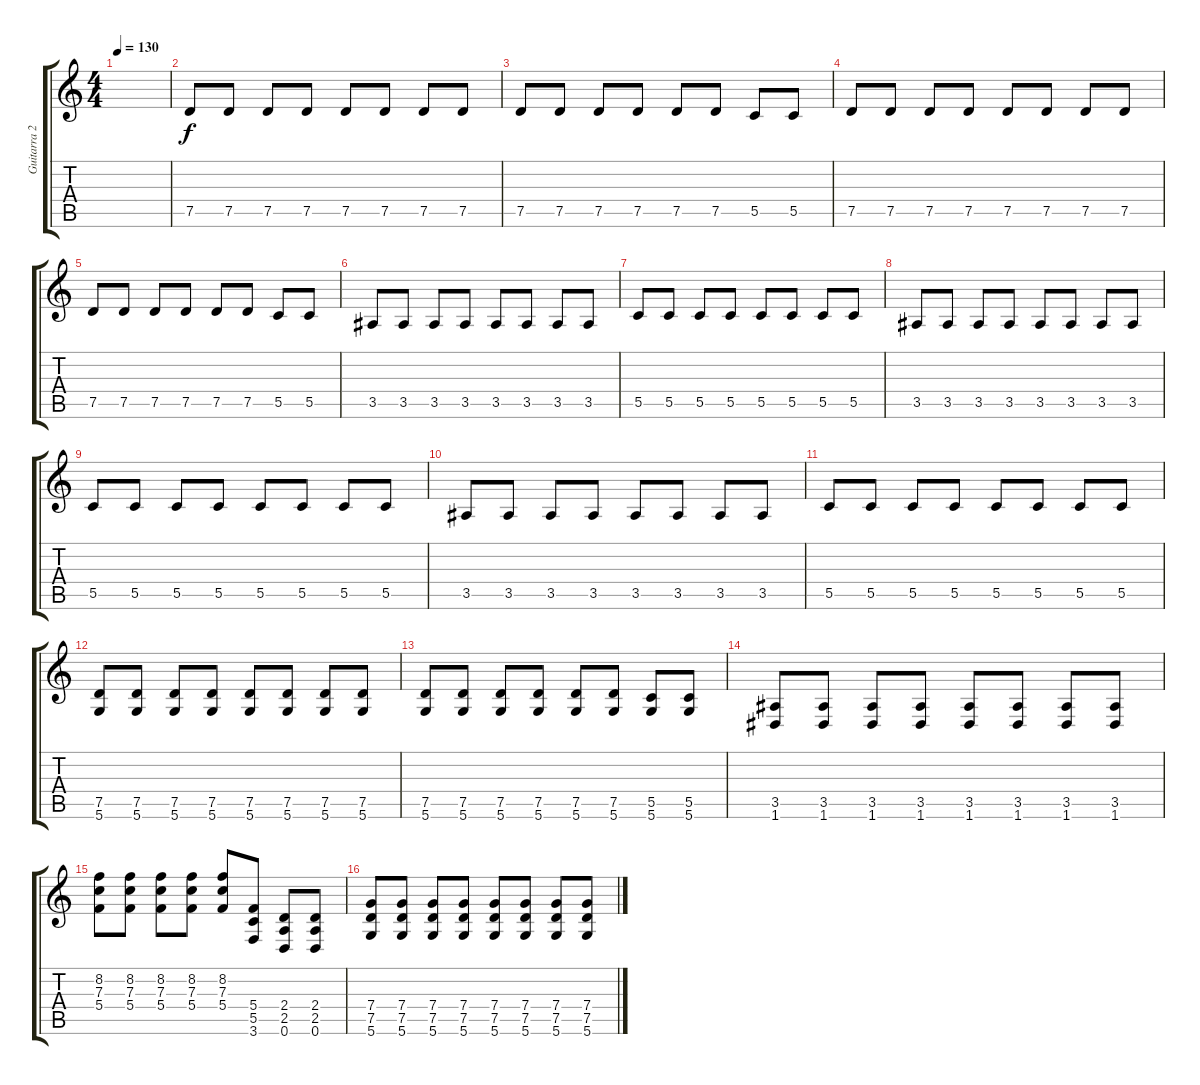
\track ("Guitarra 2" "Guitarra 2") {instrument distortionguitar}
\staff {score tabs}
\tuning (D4 A3 F3 C3 G2 D2) {hide}
\ts (4 4)
\tempo 130
\clef g2
\ks c
|
7.5.8{instrument electricguitarmuted} 7.5.8 7.5.8 7.5.8 7.5.8 7.5.8 7.5.8 7.5.8 |
7.5.8 7.5.8 7.5.8 7.5.8 7.5.8 7.5.8 5.5.8 5.5.8 |
7.5.8 7.5.8 7.5.8 7.5.8 7.5.8 7.5.8 7.5.8 7.5.8 |
7.5.8 7.5.8 7.5.8 7.5.8 7.5.8 7.5.8 5.5.8 5.5.8 |
3.5.8 3.5.8 3.5.8 3.5.8 3.5.8 3.5.8 3.5.8 3.5.8 |
5.5.8 5.5.8 5.5.8 5.5.8 5.5.8 5.5.8 5.5.8 5.5.8 |
3.5.8 3.5.8 3.5.8 3.5.8 3.5.8 3.5.8 3.5.8 3.5.8 |
5.5.8 5.5.8 5.5.8 5.5.8 5.5.8 5.5.8 5.5.8 5.5.8 |
3.5.8 3.5.8 3.5.8 3.5.8 3.5.8 3.5.8 3.5.8 3.5.8 |
5.5.8 5.5.8 5.5.8 5.5.8 5.5.8 5.5.8 5.5.8 5.5.8 |
(7.5 5.6).8{volume 15 instrument distortionguitar} (7.5 5.6).8 (7.5 5.6).8 (7.5 5.6).8 (7.5 5.6).8 (7.5 5.6).8 (7.5 5.6).8 (7.5 5.6).8 |
(7.5 5.6).8 (7.5 5.6).8 (7.5 5.6).8 (7.5 5.6).8 (7.5 5.6).8 (7.5 5.6).8 (5.5 5.6).8 (5.5 5.6).8 |
(3.5 1.6).8 (3.5 1.6).8 (3.5 1.6).8 (3.5 1.6).8 (3.5 1.6).8 (3.5 1.6).8 (3.5 1.6).8 (3.5 1.6).8 |
(8.2 7.3 5.4).8 (8.2 7.3 5.4).8 (8.2 7.3 5.4).8 (8.2 7.3 5.4).8 (8.2 7.3 5.4).8 (5.4 5.5 3.6).8 (2.4 2.5 0.6).8 (2.4 2.5 0.6).8 |
(7.4 7.5 5.6).8 (7.4 7.5 5.6).8 (7.4 7.5 5.6).8 (7.4 7.5 5.6).8 (7.4 7.5 5.6).8 (7.4 7.5 5.6).8 (7.4 7.5 5.6).8 (7.4 7.5 5.6).8
